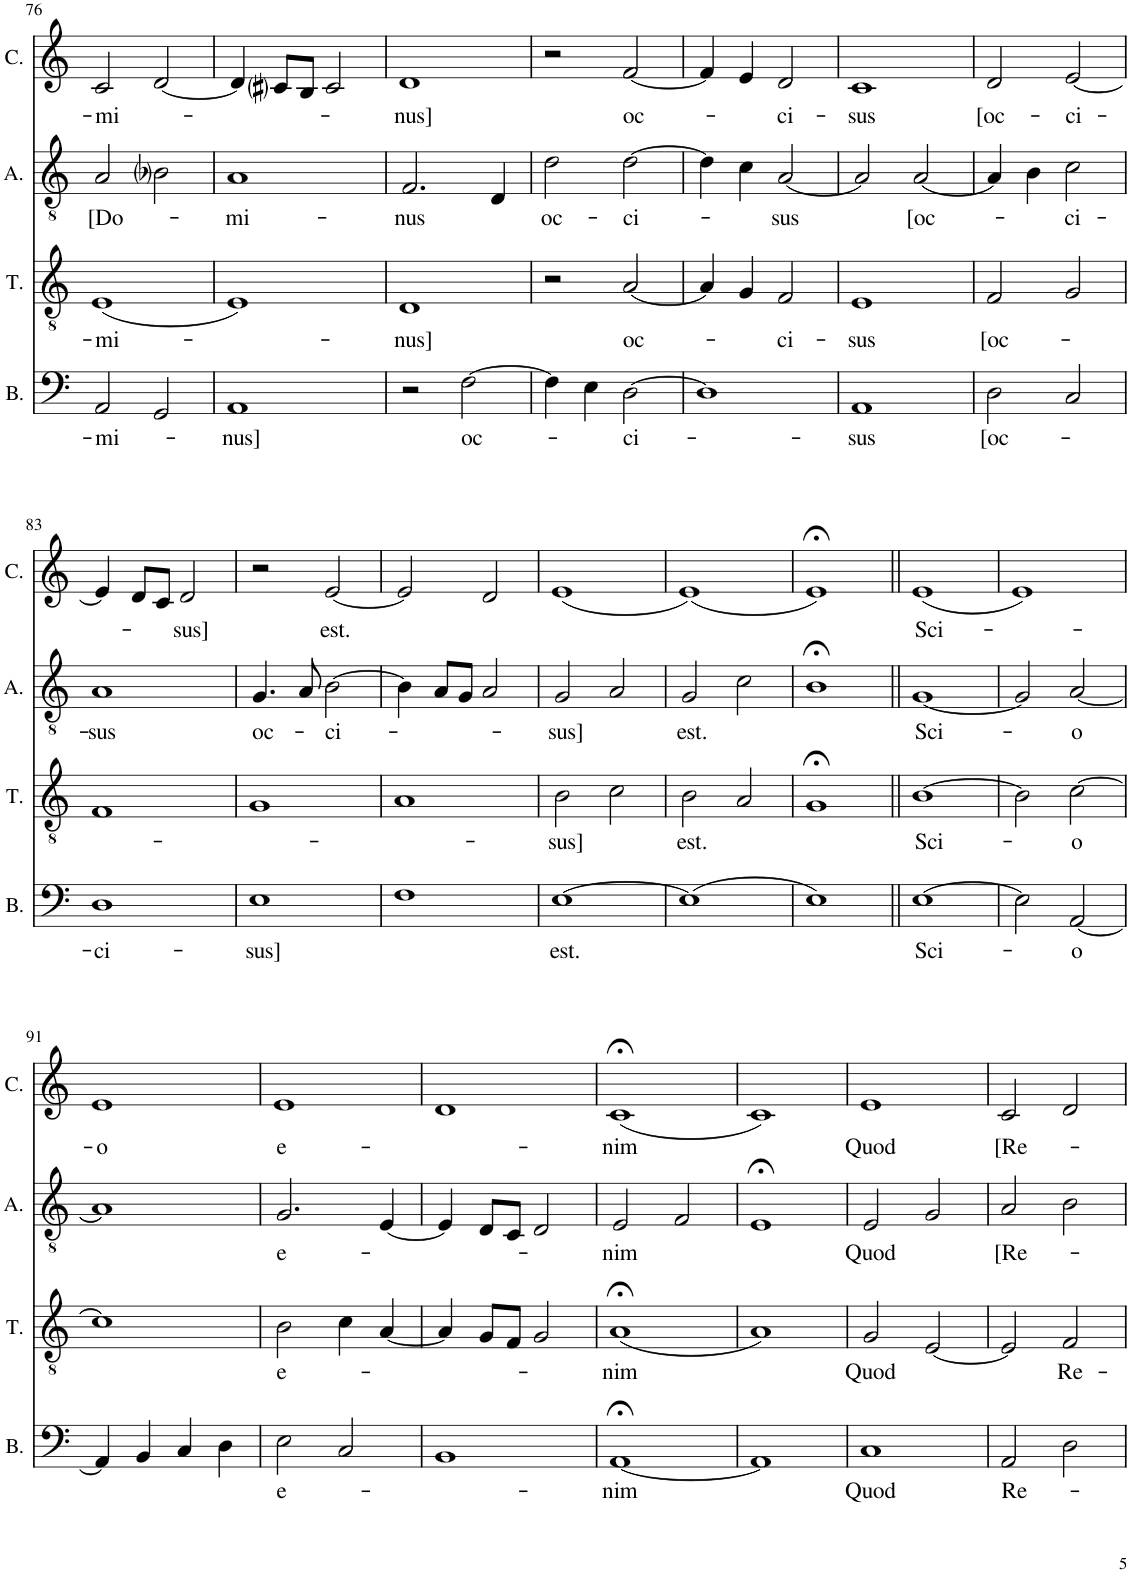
**kern	**text	**kern	**text	**kern	**text	**kern	**text
*part4	*part4	*part3	*part3	*part2	*part2	*part1	*part1
*staff4	*staff4	*staff3	*staff3	*staff2	*staff2	*staff1	*staff1
*I"Bassus	*	*I"Tenor	*	*I"Altus	*	*I"Cantus	*
*I'B.	*	*I'T.	*	*I'A.	*	*I'C.	*
!!LO:PB:g=z
*clefF4	*	*clefGv2	*	*clefGv2	*	*clefG2	*
*k[]	*	*k[]	*	*k[]	*	*k[]	*
*M2/2	*	*M2/2	*	*M2/2	*	*M2/2	*
*met(c|)	*	*met(c|)	*	*met(c|)	*	*met(c|)	*
=76	=76	=76	=76	=76	=76	=76	=76
!	!LO:LY:b	!	!LO:LY:b	!	!LO:LY:b	!	!LO:LY:b
2AA/	-mi-	(1E	-mi-	2A/	[Do-	2c/	mi-
2GG/	.	.	.	2B-i\	.	[2d/	.
=77	=77	=77	=77	=77	=77	=77	=77
!	!LO:LY:b	!	!	!	!LO:LY:b	!	!
1AA	-nus]	1E)	.	1A	-mi-	4d/]	.
.	.	.	.	.	.	8c#i/L	.
.	.	.	.	.	.	8B/J	.
.	.	.	.	.	.	2c#/	.
=78	=78	=78	=78	=78	=78	=78	=78
!	!	!	!LO:LY:b	!	!LO:LY:b	!	!LO:LY:b
2r	.	1D	-nus]	2.F/	-nus	1d	-nus]
!	!LO:LY:b	!	!	!	!	!	!
[2F\	oc-	.	.	.	.	.	.
.	.	.	.	4D/	.	.	.
=79	=79	=79	=79	=79	=79	=79	=79
!	!	!	!	!	!LO:LY:b	!	!
4F\]	.	2r	.	2d\	oc-	2r	.
4E\	.	.	.	.	.	.	.
!	!LO:LY:b	!	!LO:LY:b	!	!LO:LY:b	!	!LO:LY:b
[2D\	-ci-	[2A/	oc-	[2d\	-ci-	[2f/	oc-
=80	=80	=80	=80	=80	=80	=80	=80
1D]	.	4A/]	.	4d\]	.	4f/]	.
.	.	4G/	.	4c\	.	4e/	.
!	!	!	!LO:LY:b	!	!LO:LY:b	!	!LO:LY:b
.	.	2F/	-ci-	[2A/	-sus	2d/	-ci-
=81	=81	=81	=81	=81	=81	=81	=81
!	!LO:LY:b	!	!LO:LY:b	!	!	!	!LO:LY:b
1AA	-sus	1E	-sus	2A/]	.	1c	sus
!	!	!	!	!	!LO:LY:b	!	!
.	.	.	.	[2A/	[oc-	.	.
=82	=82	=82	=82	=82	=82	=82	=82
!	!LO:LY:b	!	!LO:LY:b	!	!	!	!LO:LY:b
2D\	[oc-	2F/	[oc-	4A/]	.	2d/	[oc-
.	.	.	.	4B\	.	.	.
!	!	!	!	!	!LO:LY:b	!	!LO:LY:b
2C/	.	2G/	.	2c\	-ci-	[2e/	-ci-
!!LO:LB:g=z
=83	=83	=83	=83	=83	=83	=83	=83
!	!LO:LY:b	!	!	!	!LO:LY:b	!	!
1D	-ci-	1F	.	1A	-sus	4e/]	.
.	.	.	.	.	.	8d/L	.
.	.	.	.	.	.	8c/J	.
!	!	!	!	!	!	!	!LO:LY:b
.	.	.	.	.	.	2d/	-sus]
=84	=84	=84	=84	=84	=84	=84	=84
!	!LO:LY:b	!	!	!	!LO:LY:b	!	!
1E	-sus]	1G	.	4.G/	oc-	2r	.
.	.	.	.	8A/	.	.	.
!	!	!	!	!	!LO:LY:b	!	!LO:LY:b
.	.	.	.	[2B\	-ci-	[2e/	est.
=85	=85	=85	=85	=85	=85	=85	=85
1F	.	1A	.	4B\]	.	2e/]	.
.	.	.	.	8A/L	.	.	.
.	.	.	.	8G/J	.	.	.
.	.	.	.	2A/	.	2d/	.
=86	=86	=86	=86	=86	=86	=86	=86
!	!LO:LY:b	!	!LO:LY:b	!	!LO:LY:b	!	!
[1E	est.	2B\	-sus]	2G/	-sus]	(1e	.
.	.	2c\	.	2A/	.	.	.
=87	=87	=87	=87	=87	=87	=87	=87
!	!	!	!LO:LY:b	!	!LO:LY:b	!	!
(1E]	.	2B\	est.	2G/	est.	(1e)	.
.	.	2A/	.	2c\	.	.	.
=88	=88	=88	=88	=88	=88	=88	=88
1E)	.	1G;<	.	1B;<	.	1e;<)	.
=89||	=89||	=89||	=89||	=89||	=89||	=89||	=89||
!	!LO:LY:b	!	!LO:LY:b	!	!LO:LY:b	!	!LO:LY:b
[1E	Sci-	[1B	Sci-	[1G	Sci-	(1e	Sci-
=90	=90	=90	=90	=90	=90	=90	=90
2E\]	.	2B\]	.	2G/]	.	1e)	.
!	!LO:LY:b	!	!LO:LY:b	!	!LO:LY:b	!	!
[2AA/	-o	[2c\	-o	[2A/	-o	.	.
!!LO:LB:g=z
=91	=91	=91	=91	=91	=91	=91	=91
!	!	!	!	!	!	!	!LO:LY:b
4AA/]	.	1c]	.	1A]	.	1e	-o
4BB/	.	.	.	.	.	.	.
4C/	.	.	.	.	.	.	.
4D\	.	.	.	.	.	.	.
=92	=92	=92	=92	=92	=92	=92	=92
!	!LO:LY:b	!	!LO:LY:b	!	!LO:LY:b	!	!LO:LY:b
2E\	e-	2B\	e-	2.G/	e-	1e	e-
2C/	.	4c\	.	.	.	.	.
.	.	[4A/	.	[4E/	.	.	.
=93	=93	=93	=93	=93	=93	=93	=93
1BB	.	4A/]	.	4E/]	.	1d	.
.	.	8G/L	.	8D/L	.	.	.
.	.	8F/J	.	8C/J	.	.	.
.	.	2G/	.	2D/	.	.	.
=94	=94	=94	=94	=94	=94	=94	=94
!	!LO:LY:b	!	!LO:LY:b	!	!LO:LY:b	!	!LO:LY:b
[1AA;<	-nim	(1A;<	-nim	2E/	nim	(1c;<	-nim
.	.	.	.	2F/	.	.	.
=95	=95	=95	=95	=95	=95	=95	=95
1AA]	.	1A)	.	1E;<	.	1c)	.
=96	=96	=96	=96	=96	=96	=96	=96
!	!LO:LY:b	!	!LO:LY:b	!	!LO:LY:b	!	!LO:LY:b
1C	Quod	2G/	Quod	2E/	Quod	1e	Quod
.	.	[2E/	.	2G/	.	.	.
=97	=97	=97	=97	=97	=97	=97	=97
!	!LO:LY:b	!	!	!	!LO:LY:b	!	!LO:LY:b
2AA/	Re-	2E/]	.	2A/	[Re-	2c/	[Re-
!	!	!	!LO:LY:b	!	!	!	!
2D\	.	2F/	Re-	2B\	.	2d/	.
=	=	=	=	=	=	=	=
*-	*-	*-	*-	*-	*-	*-	*-
